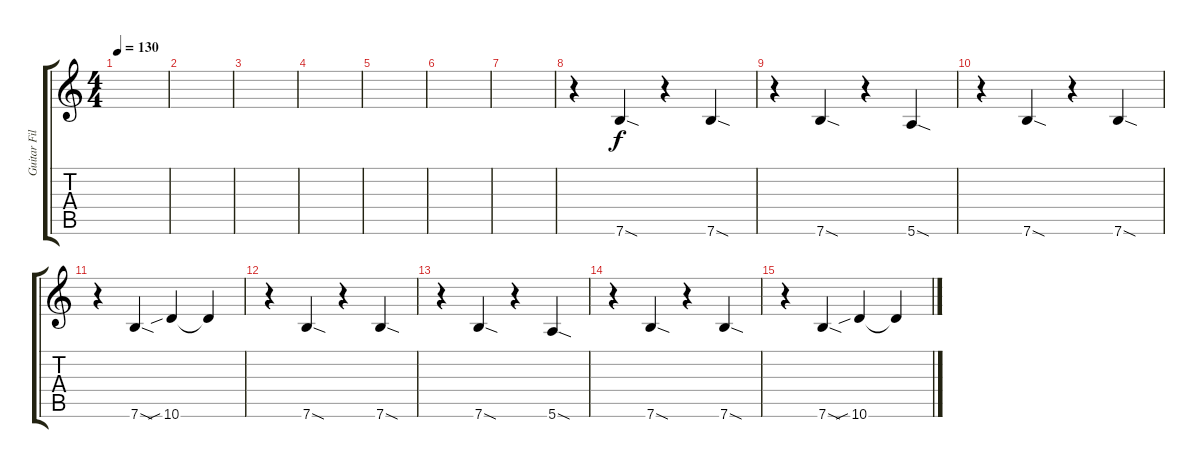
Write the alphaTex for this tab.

\track ("Guitar Fills" "Guitar Fil") {instrument distortionguitar}
\staff {score tabs}
\tuning (E4 B3 G3 D3 A2 E2) {hide}
\ts (4 4)
\tempo 130
\clef g2
\ks c
|
|
|
|
|
|
|
r.4{balance 0} 7.6{sod}.4 r.4 7.6{sod}.4 |
r.4 7.6{sod}.4 r.4 5.6{sod}.4 |
r.4 7.6{sod}.4 r.4 7.6{sod}.4 |
r.4 7.6{sod}.4 10.6{sib}.4 10.6{t}.4 |
r.4 7.6{sod}.4 r.4 7.6{sod}.4 |
r.4 7.6{sod}.4 r.4 5.6{sod}.4 |
r.4 7.6{sod}.4 r.4 7.6{sod}.4 |
r.4 7.6{sod}.4 10.6{sib}.4 10.6{t}.4
